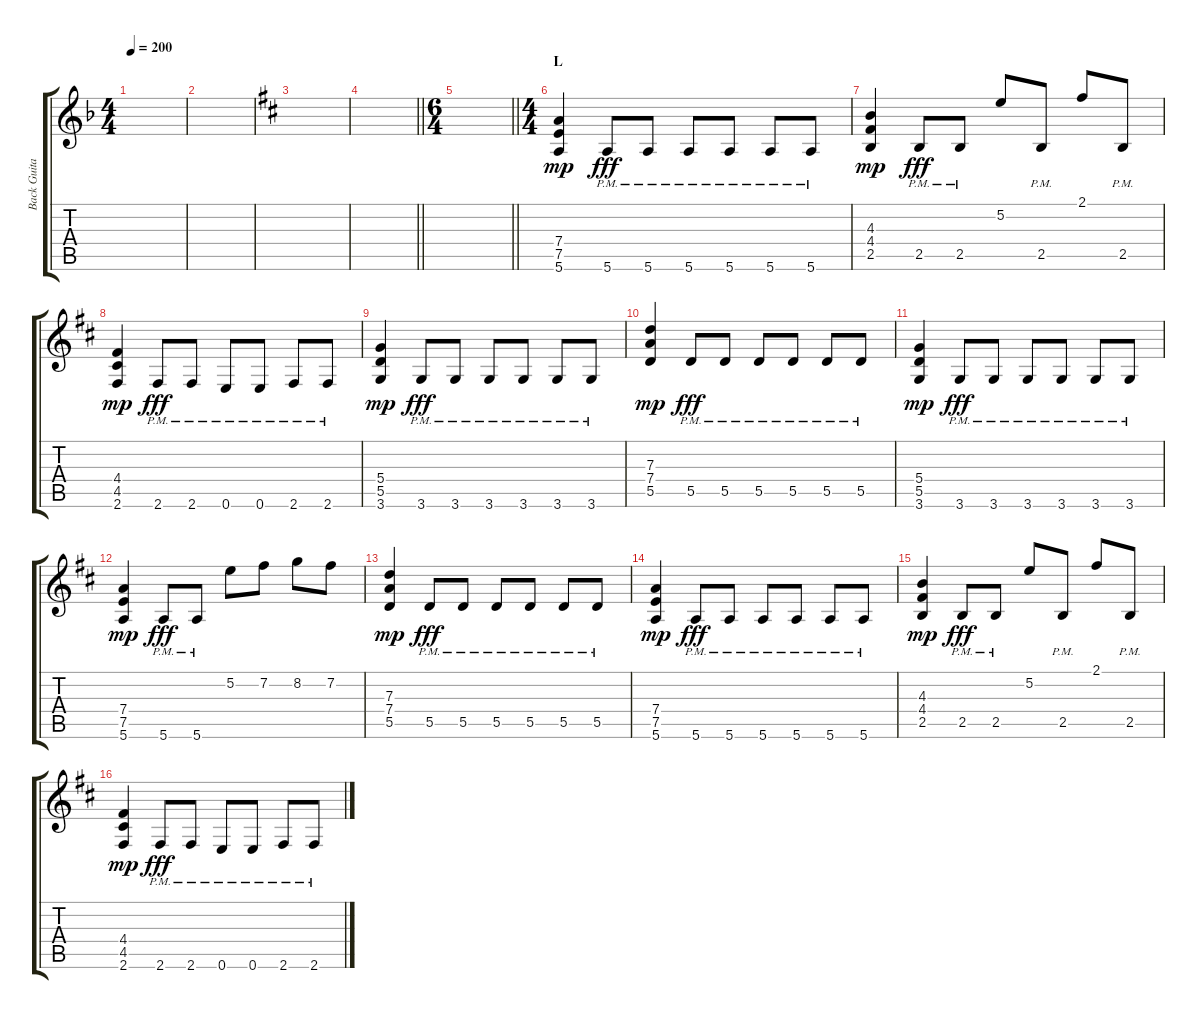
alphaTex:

\track ("Back Guitar(Right ch.)" "Back Guita") {instrument distortionguitar}
\staff {score tabs}
\tuning (E4 B3 G3 D3 A2 E2) {hide}
\ts (4 4)
\tempo 200
\clef g2
\ks dminor
|
|
\ks d
|
\barLineRight lightlight
|
\ts (6 4)
\barLineRight lightlight
|
\ts (4 4)
\section ("" "L")
(7.4 7.5 5.6).4{txt "" dy mp instrument distortionguitar} 5.6{pm}.8{dy fff} 5.6{pm}.8 5.6{pm}.8 5.6{pm}.8 5.6{pm}.8 5.6{pm}.8 |
(4.3 4.4 2.5).4{dy mp} 2.5{pm}.8{dy fff} 2.5{pm}.8 5.2.8 2.5{pm}.8 2.1.8 2.5{pm}.8 |
(4.4 4.5 2.6).4{dy mp} 2.6{pm}.8{dy fff} 2.6{pm}.8 0.6{pm}.8 0.6{pm}.8 2.6{pm}.8 2.6{pm}.8 |
(5.4 5.5 3.6).4{dy mp} 3.6{pm}.8{dy fff} 3.6{pm}.8 3.6{pm}.8 3.6{pm}.8 3.6{pm}.8 3.6{pm}.8 |
(7.3 7.4 5.5).4{dy mp} 5.5{pm}.8{dy fff} 5.5{pm}.8 5.5{pm}.8 5.5{pm}.8 5.5{pm}.8 5.5{pm}.8 |
(5.4 5.5 3.6).4{dy mp} 3.6{pm}.8{dy fff} 3.6{pm}.8 3.6{pm}.8 3.6{pm}.8 3.6{pm}.8 3.6{pm}.8 |
(7.4 7.5 5.6).4{dy mp} 5.6{pm}.8{dy fff} 5.6{pm}.8 5.2.8 7.2.8 8.2.8 7.2.8 |
(7.3 7.4 5.5).4{dy mp} 5.5{pm}.8{dy fff} 5.5{pm}.8 5.5{pm}.8 5.5{pm}.8 5.5{pm}.8 5.5{pm}.8 |
(7.4 7.5 5.6).4{dy mp} 5.6{pm}.8{dy fff} 5.6{pm}.8 5.6{pm}.8 5.6{pm}.8 5.6{pm}.8 5.6{pm}.8 |
(4.3 4.4 2.5).4{dy mp} 2.5{pm}.8{dy fff} 2.5{pm}.8 5.2.8 2.5{pm}.8 2.1.8 2.5{pm}.8 |
(4.4 4.5 2.6).4{dy mp} 2.6{pm}.8{dy fff} 2.6{pm}.8 0.6{pm}.8 0.6{pm}.8 2.6{pm}.8 2.6{pm}.8
